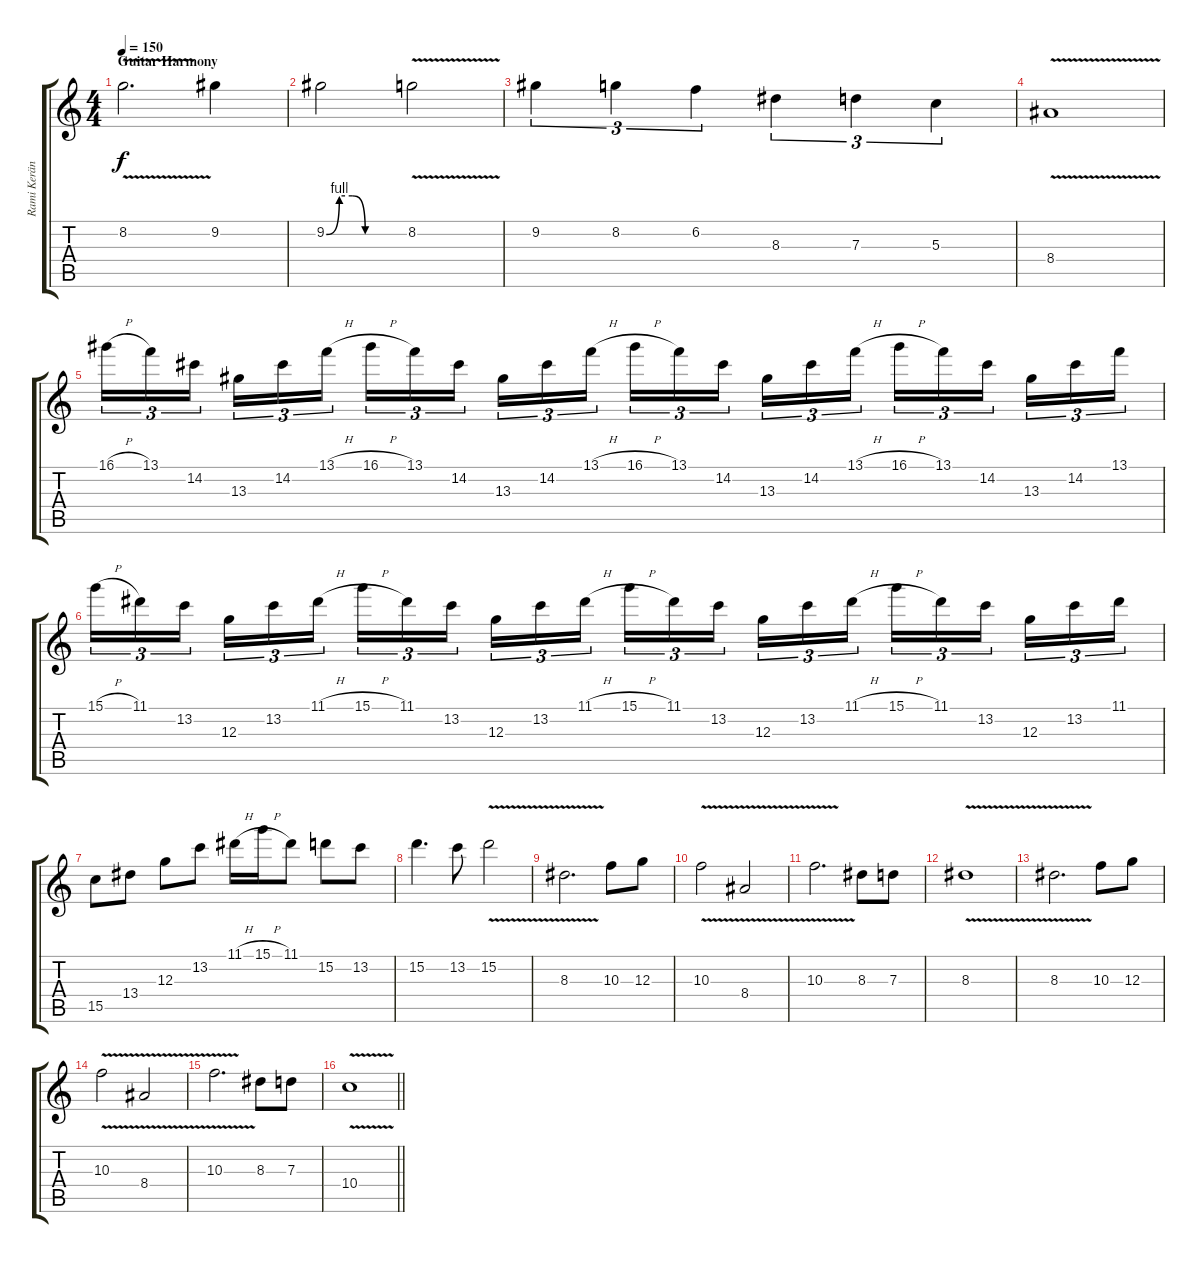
\track ("Rami Keränen" "Rami Kerän") {instrument distortionguitar}
\staff {score tabs}
\tuning (E4 B3 G3 D3 A2 E2) {hide}
\ts (4 4)
\section ("" "Guitar Harmony")
\tempo 150
\clef g2
\ks c
8.2{v}.2{d dy f volume 14} 9.2.4 |
9.2{be (custom 0 0 10 4 20 4 30 0 60 0)}.2 8.2{v}.2 |
9.2.4{tu (3 2)} 8.2.4{tu (3 2)} 6.2.4{tu (3 2)} 8.3.4{tu (3 2)} 7.3.4{tu (3 2)} 5.3.4{tu (3 2)} |
8.4{v}.1 |
16.1{h}.16{tu (3 2)} 13.1.16{tu (3 2)} 14.2.16{tu (3 2) beam splitsecondary} 13.3.16{tu (3 2)} 14.2.16{tu (3 2)} 13.1{h}.16{tu (3 2)} 16.1{h}.16{tu (3 2)} 13.1.16{tu (3 2)} 14.2.16{tu (3 2) beam splitsecondary} 13.3.16{tu (3 2)} 14.2.16{tu (3 2)} 13.1{h}.16{tu (3 2)} 16.1{h}.16{tu (3 2)} 13.1.16{tu (3 2)} 14.2.16{tu (3 2) beam splitsecondary} 13.3.16{tu (3 2)} 14.2.16{tu (3 2)} 13.1{h}.16{tu (3 2)} 16.1{h}.16{tu (3 2)} 13.1.16{tu (3 2)} 14.2.16{tu (3 2) beam splitsecondary} 13.3.16{tu (3 2)} 14.2.16{tu (3 2)} 13.1.16{tu (3 2)} |
15.1{h}.16{tu (3 2)} 11.1.16{tu (3 2)} 13.2.16{tu (3 2) beam splitsecondary} 12.3.16{tu (3 2)} 13.2.16{tu (3 2)} 11.1{h}.16{tu (3 2)} 15.1{h}.16{tu (3 2)} 11.1.16{tu (3 2)} 13.2.16{tu (3 2) beam splitsecondary} 12.3.16{tu (3 2)} 13.2.16{tu (3 2)} 11.1{h}.16{tu (3 2)} 15.1{h}.16{tu (3 2)} 11.1.16{tu (3 2)} 13.2.16{tu (3 2) beam splitsecondary} 12.3.16{tu (3 2)} 13.2.16{tu (3 2)} 11.1{h}.16{tu (3 2)} 15.1{h}.16{tu (3 2)} 11.1.16{tu (3 2)} 13.2.16{tu (3 2) beam splitsecondary} 12.3.16{tu (3 2)} 13.2.16{tu (3 2)} 11.1.16{tu (3 2)} |
15.5.8 13.4.8 12.3.8 13.2.8 11.1{h}.16 15.1{h}.16 11.1.8 15.2.8 13.2.8 |
15.2.4{d} 13.2.8 15.2{v}.2 |
8.3{v}.2{d} 10.3.8 12.3.8 |
10.3{v}.2 8.4{v}.2 |
10.3{v}.2{d} 8.3.8 7.3.8 |
8.3{v}.1 |
8.3{v}.2{d} 10.3.8 12.3.8 |
10.3{v}.2 8.4{v}.2 |
10.3{v}.2{d} 8.3.8 7.3.8 |
\barLineRight lightlight
10.4{v}.1
